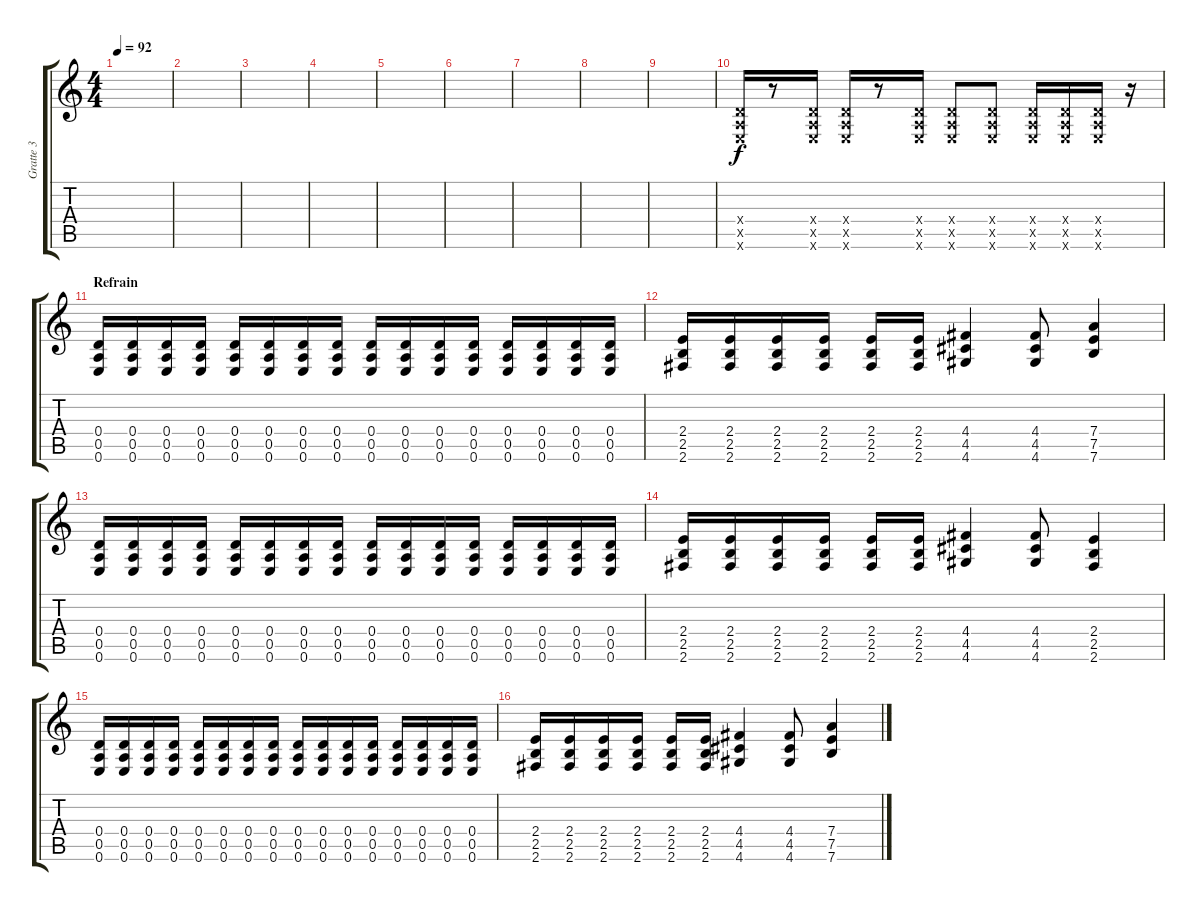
\track ("Gratte 3" "Gratte 3") {instrument overdrivenguitar}
\staff {score tabs}
\tuning (E4 B3 G3 D3 A2 E2) {hide}
\ts (4 4)
\tempo 92
\clef g2
\ks c
|
|
|
|
|
|
|
|
|
(0.4{x} 0.5{x} 0.6{x}).16 r.8 (0.4{x} 0.5{x} 0.6{x}).16 (0.4{x} 0.5{x} 0.6{x}).16 r.8 (0.4{x} 0.5{x} 0.6{x}).16 (0.4{x} 0.5{x} 0.6{x}).8 (0.4{x} 0.5{x} 0.6{x}).8 (0.4{x} 0.5{x} 0.6{x}).16 (0.4{x} 0.5{x} 0.6{x}).16 (0.4{x} 0.5{x} 0.6{x}).16 r.16 |
\section ("" "Refrain")
(0.4 0.5 0.6).16 (0.4 0.5 0.6).16 (0.4 0.5 0.6).16 (0.4 0.5 0.6).16 (0.4 0.5 0.6).16 (0.4 0.5 0.6).16 (0.4 0.5 0.6).16 (0.4 0.5 0.6).16 (0.4 0.5 0.6).16 (0.4 0.5 0.6).16 (0.4 0.5 0.6).16 (0.4 0.5 0.6).16 (0.4 0.5 0.6).16 (0.4 0.5 0.6).16 (0.4 0.5 0.6).16 (0.4 0.5 0.6).16 |
(2.4 2.5 2.6).16 (2.4 2.5 2.6).16 (2.4 2.5 2.6).16 (2.4 2.5 2.6).16 (2.4 2.5 2.6).16 (2.4 2.5 2.6).16 (4.4 4.5 4.6).4 (4.4 4.5 4.6).8 (7.4 7.5 7.6).4 |
(0.4 0.5 0.6).16 (0.4 0.5 0.6).16 (0.4 0.5 0.6).16 (0.4 0.5 0.6).16 (0.4 0.5 0.6).16 (0.4 0.5 0.6).16 (0.4 0.5 0.6).16 (0.4 0.5 0.6).16 (0.4 0.5 0.6).16 (0.4 0.5 0.6).16 (0.4 0.5 0.6).16 (0.4 0.5 0.6).16 (0.4 0.5 0.6).16 (0.4 0.5 0.6).16 (0.4 0.5 0.6).16 (0.4 0.5 0.6).16 |
(2.4 2.5 2.6).16 (2.4 2.5 2.6).16 (2.4 2.5 2.6).16 (2.4 2.5 2.6).16 (2.4 2.5 2.6).16 (2.4 2.5 2.6).16 (4.4 4.5 4.6).4 (4.4 4.5 4.6).8 (2.4 2.5 2.6).4 |
(0.4 0.5 0.6).16 (0.4 0.5 0.6).16 (0.4 0.5 0.6).16 (0.4 0.5 0.6).16 (0.4 0.5 0.6).16 (0.4 0.5 0.6).16 (0.4 0.5 0.6).16 (0.4 0.5 0.6).16 (0.4 0.5 0.6).16 (0.4 0.5 0.6).16 (0.4 0.5 0.6).16 (0.4 0.5 0.6).16 (0.4 0.5 0.6).16 (0.4 0.5 0.6).16 (0.4 0.5 0.6).16 (0.4 0.5 0.6).16 |
(2.4 2.5 2.6).16 (2.4 2.5 2.6).16 (2.4 2.5 2.6).16 (2.4 2.5 2.6).16 (2.4 2.5 2.6).16 (2.4 2.5 2.6).16 (4.4 4.5 4.6).4 (4.4 4.5 4.6).8 (7.4 7.5 7.6).4
